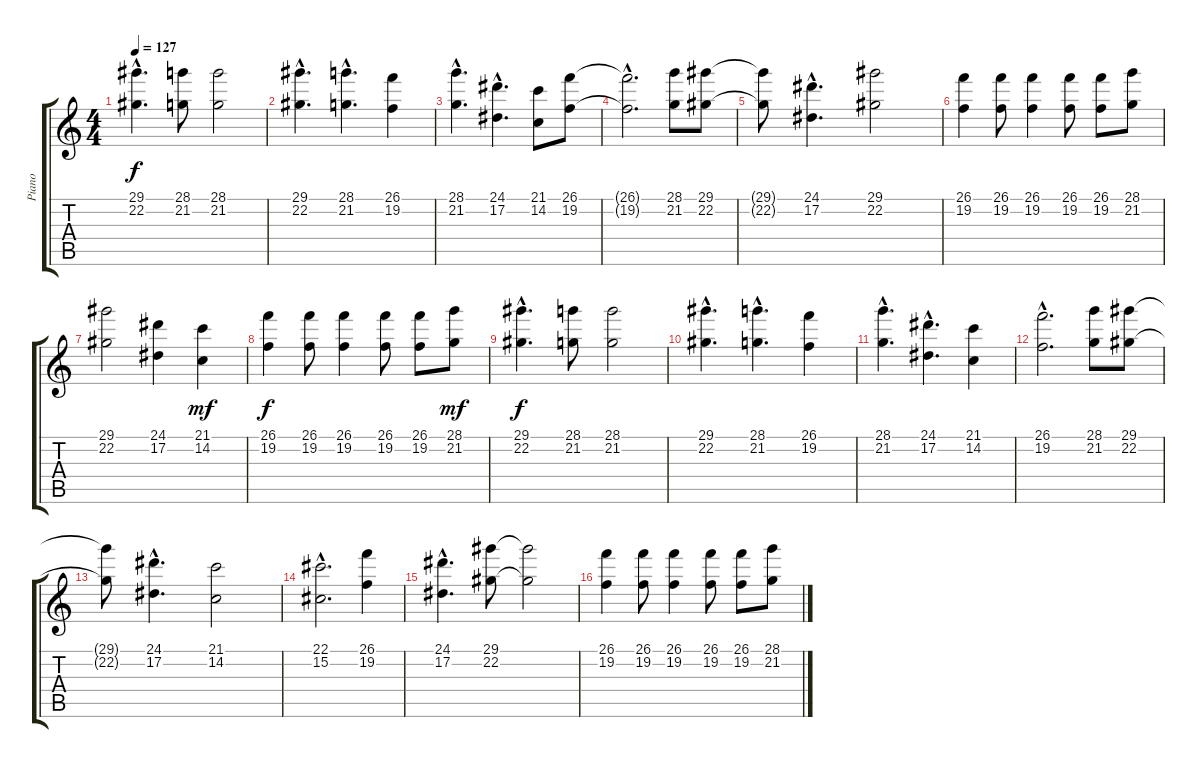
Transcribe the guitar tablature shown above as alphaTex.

\track ("Piano" "Piano") {instrument acousticgrandpiano}
\staff {score tabs}
\tuning (Eb4 Bb3 Gb3 Db3 Ab2 Eb2) {hide}
\ts (4 4)
\tempo 127
\clef g2
\ks c
(29.1{hac} 22.2{hac}).4{d dy f} (28.1 21.2).8 (28.1 21.2).2 |
(29.1{hac} 22.2{hac}).4{d} (28.1{hac} 21.2{hac}).4{d} (26.1 19.2).4 |
(28.1{hac} 21.2{hac}).4{d} (24.1{hac} 17.2{hac}).4{d} (21.1 14.2).8 (26.1 19.2).8 |
(26.1{hac t} 19.2{hac t}).2{d} (28.1 21.2).8 (29.1 22.2).8 |
(29.1{t} 22.2{t}).8 (24.1{hac} 17.2{hac}).4{d} (29.1 22.2).2 |
(26.1 19.2).4 (26.1 19.2).8 (26.1 19.2).4 (26.1 19.2).8 (26.1 19.2).8 (28.1 21.2).8 |
(29.1 22.2).2 (24.1 17.2).4 (21.1 14.2).4{dy mf} |
(26.1 19.2).4{dy f} (26.1 19.2).8 (26.1 19.2).4 (26.1 19.2).8 (26.1 19.2).8 (28.1 21.2).8{dy mf} |
(29.1{hac} 22.2{hac}).4{d dy f} (28.1 21.2).8 (28.1 21.2).2 |
(29.1{hac} 22.2{hac}).4{d} (28.1{hac} 21.2{hac}).4{d} (26.1 19.2).4 |
(28.1{hac} 21.2{hac}).4{d} (24.1{hac} 17.2{hac}).4{d} (21.1 14.2).4 |
(26.1{hac} 19.2{hac}).2{d} (28.1 21.2).8 (29.1 22.2).8 |
(29.1{t} 22.2{t}).8 (24.1{hac} 17.2{hac}).4{d} (21.1 14.2).2 |
(22.1{hac} 15.2{hac}).2{d} (26.1 19.2).4 |
(24.1{hac} 17.2{hac}).4{d} (29.1 22.2).8 (29.1{t} 22.2{t}).2 |
(26.1 19.2).4 (26.1 19.2).8{volume 11} (26.1 19.2).4{volume 11} (26.1 19.2).8{volume 10} (26.1 19.2).8{volume 9} (28.1 21.2).8{volume 9}
